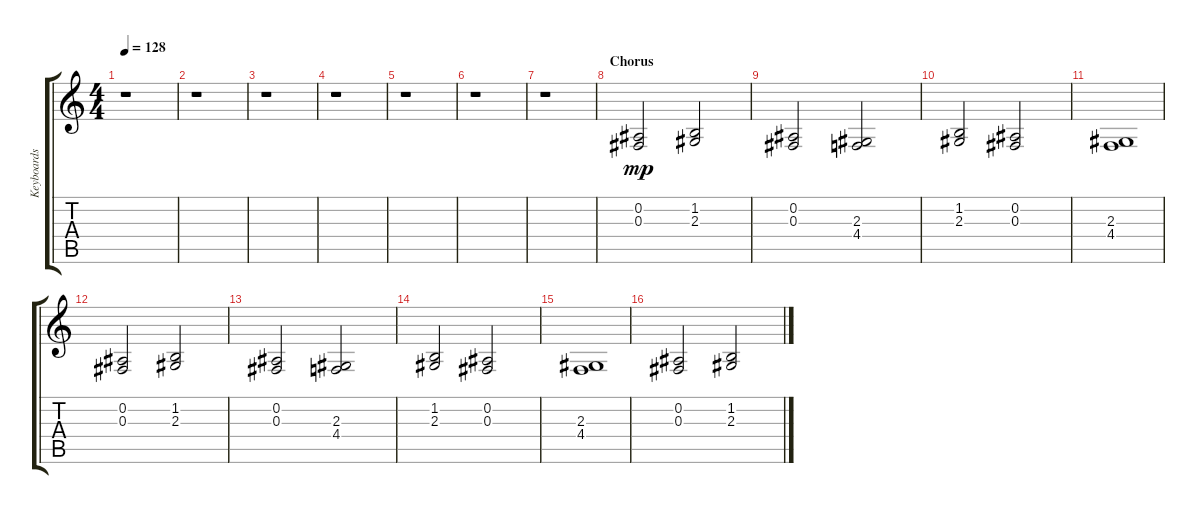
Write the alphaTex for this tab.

\track ("Keyboards - Nils Neumann" "Keyboards ") {instrument choiraahs}
\staff {score tabs}
\tuning (Eb4 Bb3 Gb3 Db3 Ab2 Eb2) {hide}
\ts (4 4)
\tempo 128
\clef g2
\ks c
r.1{dy f} |
r.1 |
r.1 |
r.1 |
r.1 |
r.1 |
r.1 |
\section ("" "Chorus")
(0.2 0.3).2{dy mp volume 8} (1.2 2.3).2 |
(0.2 0.3).2 (2.3 4.4).2 |
(1.2 2.3).2 (0.2 0.3).2 |
(2.3 4.4).1 |
(0.2 0.3).2 (1.2 2.3).2 |
(0.2 0.3).2 (2.3 4.4).2 |
(1.2 2.3).2 (0.2 0.3).2 |
(2.3 4.4).1 |
(0.2 0.3).2 (1.2 2.3).2
